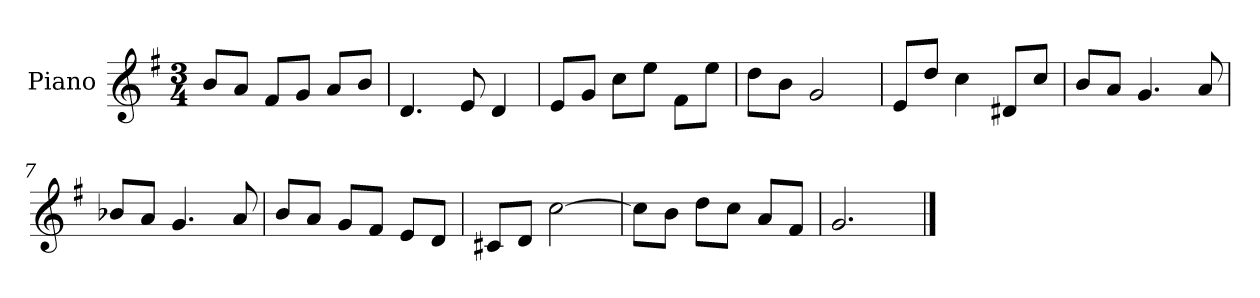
**kern
*part1
*staff1
*I"Piano
*I'Pno.
*clefG2
*k[f#]
*M3/4
*MM120
=1
8b/L
8a/J
8f#/L
8g/J
8a/L
8b/J
=2
4.d/
8e/
4d/
=3
8e/L
8g/J
8cc\L
8ee\J
8f#\L
8ee\J
=4
8dd\L
8b\J
2g/
=5
8e/L
8dd/J
4cc\
8d#X/L
8cc/J
=6
8b/L
8a/J
4.g/
8a/
=7
8b-X/L
8a/J
4.g/
8a/
=8
8b/L
8a/J
8g/L
8f#/J
8e/L
8d/J
!!LO:LB:g=z
=9
8c#X/L
8d/J
[2cc\
=10
8cc\L]
8b\J
8dd\L
8cc\J
8a/L
8f#/J
=11
2.g/
==
*-
